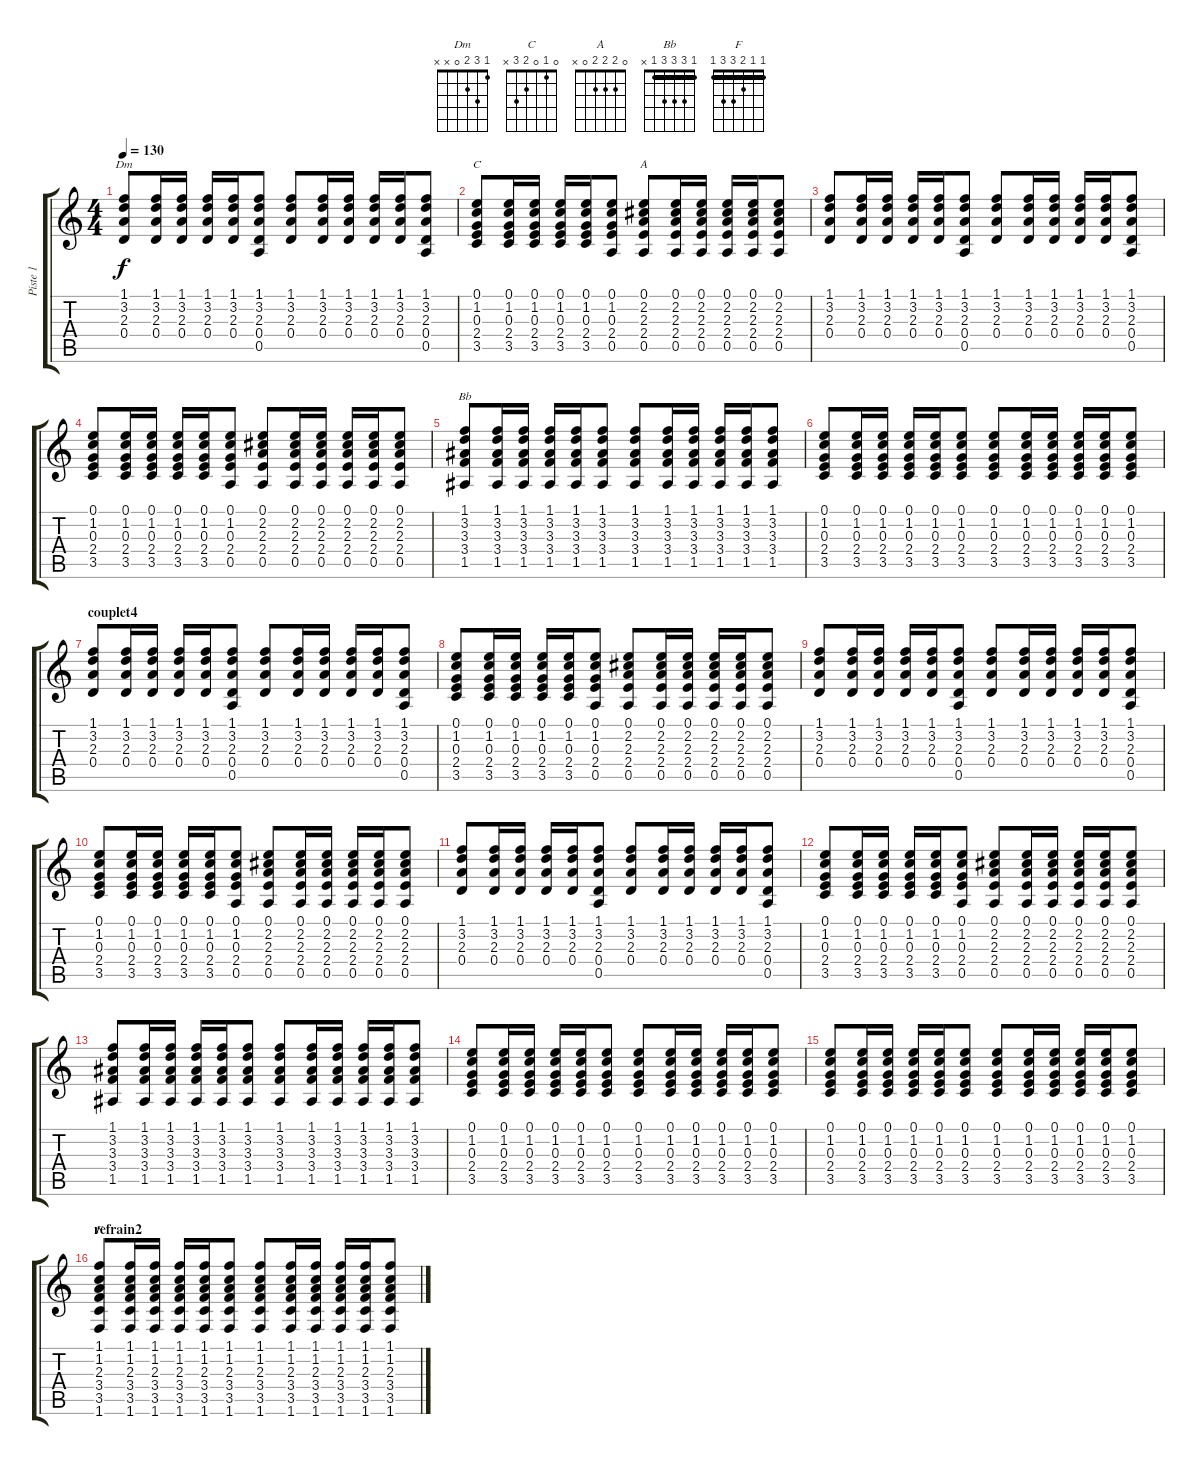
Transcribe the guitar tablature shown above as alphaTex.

\track ("Piste 1" "Piste 1") {instrument electricguitarclean}
\staff {score tabs}
\tuning (E4 B3 G3 D3 A2 E2) {hide}
\chord ("Dm" 1 3 2 0 x x)
\chord ("C" 0 1 0 2 3 x)
\chord ("A" 0 2 2 2 0 x)
\chord ("Bb" 1 3 3 3 1 x) {barre 1}
\chord ("F" 1 1 2 3 3 1) {barre 1}
\ts (4 4)
\tempo 130
\clef g2
\ks c
(1.1 3.2 2.3 0.4).8{ch "Dm" dy f} (1.1 3.2 2.3 0.4).16 (1.1 3.2 2.3 0.4).16 (1.1 3.2 2.3 0.4).16 (1.1 3.2 2.3 0.4).16 (1.1 3.2 2.3 0.4 0.5).8 (1.1 3.2 2.3 0.4).8 (1.1 3.2 2.3 0.4).16 (1.1 3.2 2.3 0.4).16 (1.1 3.2 2.3 0.4).16 (1.1 3.2 2.3 0.4).16 (1.1 3.2 2.3 0.4 0.5).8 |
(0.1 1.2 0.3 2.4 3.5).8{ch "C"} (0.1 1.2 0.3 2.4 3.5).16 (0.1 1.2 0.3 2.4 3.5).16 (0.1 1.2 0.3 2.4 3.5).16 (0.1 1.2 0.3 2.4 3.5).16 (0.1 1.2 0.3 2.4 0.5).8 (0.1 2.2 2.3 2.4 0.5).8{ch "A"} (0.1 2.2 2.3 2.4 0.5).16 (0.1 2.2 2.3 2.4 0.5).16 (0.1 2.2 2.3 2.4 0.5).16 (0.1 2.2 2.3 2.4 0.5).16 (0.1 2.2 2.3 2.4 0.5).8 |
(1.1 3.2 2.3 0.4).8 (1.1 3.2 2.3 0.4).16 (1.1 3.2 2.3 0.4).16 (1.1 3.2 2.3 0.4).16 (1.1 3.2 2.3 0.4).16 (1.1 3.2 2.3 0.4 0.5).8 (1.1 3.2 2.3 0.4).8 (1.1 3.2 2.3 0.4).16 (1.1 3.2 2.3 0.4).16 (1.1 3.2 2.3 0.4).16 (1.1 3.2 2.3 0.4).16 (1.1 3.2 2.3 0.4 0.5).8 |
(0.1 1.2 0.3 2.4 3.5).8 (0.1 1.2 0.3 2.4 3.5).16 (0.1 1.2 0.3 2.4 3.5).16 (0.1 1.2 0.3 2.4 3.5).16 (0.1 1.2 0.3 2.4 3.5).16 (0.1 1.2 0.3 2.4 0.5).8 (0.1 2.2 2.3 2.4 0.5).8 (0.1 2.2 2.3 2.4 0.5).16 (0.1 2.2 2.3 2.4 0.5).16 (0.1 2.2 2.3 2.4 0.5).16 (0.1 2.2 2.3 2.4 0.5).16 (0.1 2.2 2.3 2.4 0.5).8 |
(1.1 3.2 3.3 3.4 1.5).8{ch "Bb"} (1.1 3.2 3.3 3.4 1.5).16 (1.1 3.2 3.3 3.4 1.5).16 (1.1 3.2 3.3 3.4 1.5).16 (1.1 3.2 3.3 3.4 1.5).16 (1.1 3.2 3.3 3.4 1.5).8 (1.1 3.2 3.3 3.4 1.5).8 (1.1 3.2 3.3 3.4 1.5).16 (1.1 3.2 3.3 3.4 1.5).16 (1.1 3.2 3.3 3.4 1.5).16 (1.1 3.2 3.3 3.4 1.5).16 (1.1 3.2 3.3 3.4 1.5).8 |
(0.1 1.2 0.3 2.4 3.5).8 (0.1 1.2 0.3 2.4 3.5).16 (0.1 1.2 0.3 2.4 3.5).16 (0.1 1.2 0.3 2.4 3.5).16 (0.1 1.2 0.3 2.4 3.5).16 (0.1 1.2 0.3 2.4 3.5).8 (0.1 1.2 0.3 2.4 3.5).8 (0.1 1.2 0.3 2.4 3.5).16 (0.1 1.2 0.3 2.4 3.5).16 (0.1 1.2 0.3 2.4 3.5).16 (0.1 1.2 0.3 2.4 3.5).16 (0.1 1.2 0.3 2.4 3.5).8 |
\section ("" "couplet4")
(1.1 3.2 2.3 0.4).8 (1.1 3.2 2.3 0.4).16 (1.1 3.2 2.3 0.4).16 (1.1 3.2 2.3 0.4).16 (1.1 3.2 2.3 0.4).16 (1.1 3.2 2.3 0.4 0.5).8 (1.1 3.2 2.3 0.4).8 (1.1 3.2 2.3 0.4).16 (1.1 3.2 2.3 0.4).16 (1.1 3.2 2.3 0.4).16 (1.1 3.2 2.3 0.4).16 (1.1 3.2 2.3 0.4 0.5).8 |
(0.1 1.2 0.3 2.4 3.5).8 (0.1 1.2 0.3 2.4 3.5).16 (0.1 1.2 0.3 2.4 3.5).16 (0.1 1.2 0.3 2.4 3.5).16 (0.1 1.2 0.3 2.4 3.5).16 (0.1 1.2 0.3 2.4 0.5).8 (0.1 2.2 2.3 2.4 0.5).8 (0.1 2.2 2.3 2.4 0.5).16 (0.1 2.2 2.3 2.4 0.5).16 (0.1 2.2 2.3 2.4 0.5).16 (0.1 2.2 2.3 2.4 0.5).16 (0.1 2.2 2.3 2.4 0.5).8 |
(1.1 3.2 2.3 0.4).8 (1.1 3.2 2.3 0.4).16 (1.1 3.2 2.3 0.4).16 (1.1 3.2 2.3 0.4).16 (1.1 3.2 2.3 0.4).16 (1.1 3.2 2.3 0.4 0.5).8 (1.1 3.2 2.3 0.4).8 (1.1 3.2 2.3 0.4).16 (1.1 3.2 2.3 0.4).16 (1.1 3.2 2.3 0.4).16 (1.1 3.2 2.3 0.4).16 (1.1 3.2 2.3 0.4 0.5).8 |
(0.1 1.2 0.3 2.4 3.5).8 (0.1 1.2 0.3 2.4 3.5).16 (0.1 1.2 0.3 2.4 3.5).16 (0.1 1.2 0.3 2.4 3.5).16 (0.1 1.2 0.3 2.4 3.5).16 (0.1 1.2 0.3 2.4 0.5).8 (0.1 2.2 2.3 2.4 0.5).8 (0.1 2.2 2.3 2.4 0.5).16 (0.1 2.2 2.3 2.4 0.5).16 (0.1 2.2 2.3 2.4 0.5).16 (0.1 2.2 2.3 2.4 0.5).16 (0.1 2.2 2.3 2.4 0.5).8 |
(1.1 3.2 2.3 0.4).8 (1.1 3.2 2.3 0.4).16 (1.1 3.2 2.3 0.4).16 (1.1 3.2 2.3 0.4).16 (1.1 3.2 2.3 0.4).16 (1.1 3.2 2.3 0.4 0.5).8 (1.1 3.2 2.3 0.4).8 (1.1 3.2 2.3 0.4).16 (1.1 3.2 2.3 0.4).16 (1.1 3.2 2.3 0.4).16 (1.1 3.2 2.3 0.4).16 (1.1 3.2 2.3 0.4 0.5).8 |
(0.1 1.2 0.3 2.4 3.5).8 (0.1 1.2 0.3 2.4 3.5).16 (0.1 1.2 0.3 2.4 3.5).16 (0.1 1.2 0.3 2.4 3.5).16 (0.1 1.2 0.3 2.4 3.5).16 (0.1 1.2 0.3 2.4 0.5).8 (0.1 2.2 2.3 2.4 0.5).8 (0.1 2.2 2.3 2.4 0.5).16 (0.1 2.2 2.3 2.4 0.5).16 (0.1 2.2 2.3 2.4 0.5).16 (0.1 2.2 2.3 2.4 0.5).16 (0.1 2.2 2.3 2.4 0.5).8 |
(1.1 3.2 3.3 3.4 1.5).8 (1.1 3.2 3.3 3.4 1.5).16 (1.1 3.2 3.3 3.4 1.5).16 (1.1 3.2 3.3 3.4 1.5).16 (1.1 3.2 3.3 3.4 1.5).16 (1.1 3.2 3.3 3.4 1.5).8 (1.1 3.2 3.3 3.4 1.5).8 (1.1 3.2 3.3 3.4 1.5).16 (1.1 3.2 3.3 3.4 1.5).16 (1.1 3.2 3.3 3.4 1.5).16 (1.1 3.2 3.3 3.4 1.5).16 (1.1 3.2 3.3 3.4 1.5).8 |
(0.1 1.2 0.3 2.4 3.5).8 (0.1 1.2 0.3 2.4 3.5).16 (0.1 1.2 0.3 2.4 3.5).16 (0.1 1.2 0.3 2.4 3.5).16 (0.1 1.2 0.3 2.4 3.5).16 (0.1 1.2 0.3 2.4 3.5).8 (0.1 1.2 0.3 2.4 3.5).8 (0.1 1.2 0.3 2.4 3.5).16 (0.1 1.2 0.3 2.4 3.5).16 (0.1 1.2 0.3 2.4 3.5).16 (0.1 1.2 0.3 2.4 3.5).16 (0.1 1.2 0.3 2.4 3.5).8 |
(0.1 1.2 0.3 2.4 3.5).8 (0.1 1.2 0.3 2.4 3.5).16 (0.1 1.2 0.3 2.4 3.5).16 (0.1 1.2 0.3 2.4 3.5).16 (0.1 1.2 0.3 2.4 3.5).16 (0.1 1.2 0.3 2.4 3.5).8 (0.1 1.2 0.3 2.4 3.5).8 (0.1 1.2 0.3 2.4 3.5).16 (0.1 1.2 0.3 2.4 3.5).16 (0.1 1.2 0.3 2.4 3.5).16 (0.1 1.2 0.3 2.4 3.5).16 (0.1 1.2 0.3 2.4 3.5).8 |
\section ("" "refrain2")
(1.1 1.2 2.3 3.4 3.5 1.6).8{ch "F"} (1.1 1.2 2.3 3.4 3.5 1.6).16 (1.1 1.2 2.3 3.4 3.5 1.6).16 (1.1 1.2 2.3 3.4 3.5 1.6).16 (1.1 1.2 2.3 3.4 3.5 1.6).16 (1.1 1.2 2.3 3.4 3.5 1.6).8 (1.1 1.2 2.3 3.4 3.5 1.6).8 (1.1 1.2 2.3 3.4 3.5 1.6).16 (1.1 1.2 2.3 3.4 3.5 1.6).16 (1.1 1.2 2.3 3.4 3.5 1.6).16 (1.1 1.2 2.3 3.4 3.5 1.6).16 (1.1 1.2 2.3 3.4 3.5 1.6).8
